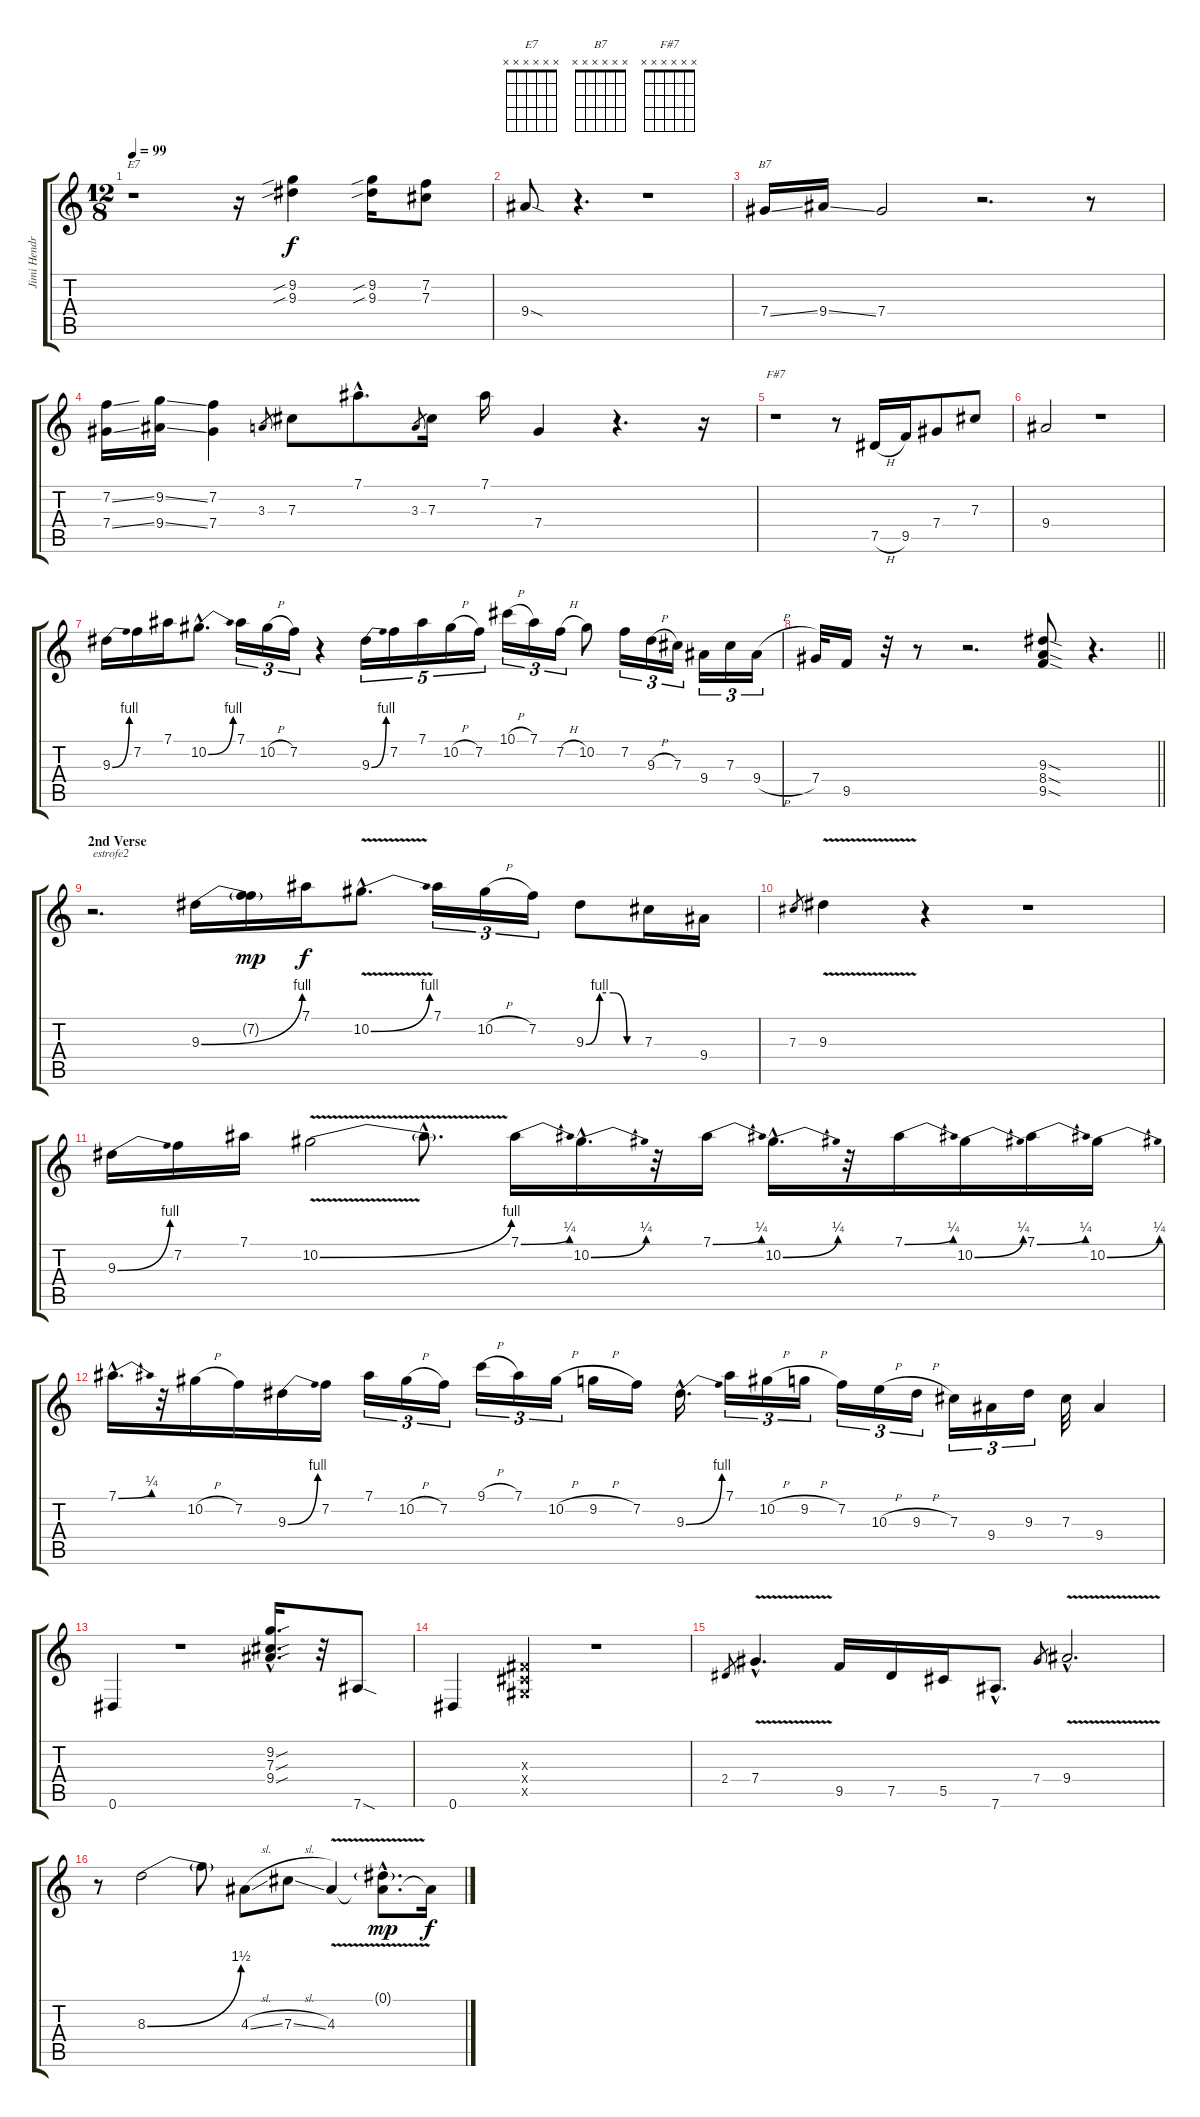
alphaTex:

\track ("Jimi Hendrix (Guitar)" "Jimi Hendr") {instrument overdrivenguitar}
\staff {score tabs}
\tuning (Eb4 Bb3 Gb3 Db3 Ab2 Eb2) {hide}
\chord ("E7" x x x x x x)
\chord ("B7" x x x x x x)
\chord ("F#7" x x x x x x)
\ts (12 8)
\tempo 99
\clef g2
\ks c
r.1{ch "E7" dy f} r.16 (9.2{sib} 9.3{sib}).4 (9.2{sib} 9.3{sib}).16 (7.2 7.3).8 |
9.4{sod}.8 r.4{d} r.1 |
7.4{ss}.16{ch "B7"} 9.4{ss}.16 7.4.2 r.2{d} r.8 |
(7.2{ss} 7.4{ss}).16 (9.2{ss} 9.4{ss}).16 (7.2 7.4).4 3.3.8{gr} 7.3.8 7.1{hac}.8{d} 3.3.8{gr} 7.3.16 7.1.16 7.4.4 r.4{d} r.16 |
r.1{ch "F#7"} r.8 7.5{h}.16 9.5.16 7.4.8 7.3.8 |
9.4.2 r.1 |
9.3{be (bend 0 0 60 4)}.16 7.2.16 7.1.16 10.2{be (bend 0 0 60 4) hac}.8{d} 7.1.16{tu (3 2)} 10.2{h}.16{tu (3 2)} 7.2.16{tu (3 2)} r.4 9.3{be (bend 0 0 60 4)}.16{tu (5 4)} 7.2.16{tu (5 4)} 7.1.16{tu (5 4)} 10.2{h}.16{tu (5 4)} 7.2.16{tu (5 4)} 10.1{h}.16{tu (3 2)} 7.1.16{tu (3 2)} 7.2{h}.16{tu (3 2)} 10.2.8 7.2.16{tu (3 2)} 9.3{h}.16{tu (3 2)} 7.3.16{tu (3 2)} 9.4.16{tu (3 2)} 7.3.16{tu (3 2)} 9.4{h}.16{tu (3 2)} |
\barLineRight lightlight
7.4.32 9.5.16 r.32 r.8 r.2{d} (9.3{sod} 8.4{sod} 9.5{sod}).8 r.4{d} |
\section ("" "2nd Verse")
r.2{d txt "estrofe2"} 9.3{be (bend 0 0 60 4)}.16 (7.2{g} 9.3{t}).16{dy mp} 7.1.16{dy f} 10.2{be (bend 0 0 60 4) v hac}.8{d} 7.1.16{tu (3 2)} 10.2{h}.16{tu (3 2)} 7.2.16{tu (3 2)} 9.3{be (custom 0 0 15 4 30 4 45 0 60 0)}.8 7.3.16 9.4.16 |
7.3.8{gr} 9.3{v}.4 r.4 r.1 |
9.3{be (bend 0 0 60 4)}.16 7.2.16 7.1.16 10.2{be (bend 0 0 60 4) v}.2 10.2{hac t}.8{d} 7.1{be (bend 0 0 60 1)}.16 10.2{be (bend 0 0 60 1) hac}.16{d} r.32 7.1{be (bend 0 0 60 1)}.16 10.2{be (bend 0 0 60 1) hac}.16{d} r.32 7.1{be (bend 0 0 60 1)}.16 10.2{be (bend 0 0 60 1)}.16 7.1{be (bend 0 0 60 1)}.16 10.2{be (bend 0 0 60 1)}.16 |
7.1{be (bend 0 0 60 1) hac}.16{d} r.32 10.2{h}.16 7.2.16 9.3{be (bend 0 0 60 4)}.16 7.2.16 7.1.16{tu (3 2)} 10.2{h}.16{tu (3 2)} 7.2.16{tu (3 2)} 9.1{h}.16{tu (3 2)} 7.1.16{tu (3 2)} 10.2{h}.16{tu (3 2)} 9.2{h}.16 7.2.16 9.3{be (bend 0 0 60 4) hac}.16{d} 7.1.16{tu (3 2)} 10.2{h}.16{tu (3 2)} 9.2{h}.16{tu (3 2)} 7.2.16{tu (3 2)} 10.3{h}.16{tu (3 2)} 9.3{h}.16{tu (3 2)} 7.3.16{tu (3 2)} 9.4.16{tu (3 2)} 9.3.16{tu (3 2)} 7.3.32 9.4.4 |
0.6.4 r.1 (9.2{sou hac} 7.3{sou hac} 9.4{sou hac}).16{d} r.32 7.6{sod}.8 |
0.6.4 (0.3{x} 0.4{x} 0.5{x}).4 r.1 |
2.4.8{gr} 7.4{v hac}.4{d} 9.5.16 7.5.16 5.5.16 7.6{hac}.8{d} 7.4.8{gr} 9.4{v hac}.2{d} |
r.8 8.3{be (bend 0 0 60 6)}.2 8.3{t}.8 4.3{sl}.8 7.3{sl}.8 4.3{v}.4 (0.1{g hac} 4.3{hac t}).8{d dy mp} 4.3{t}.16{dy f}
